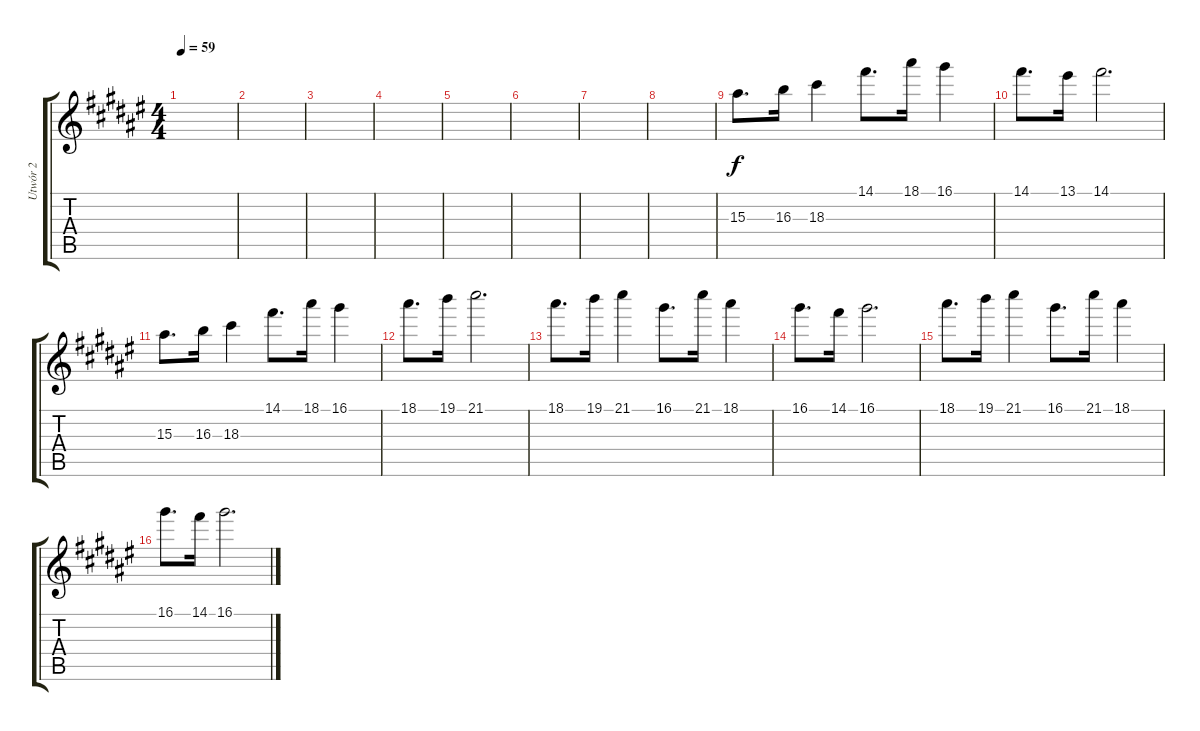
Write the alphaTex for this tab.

\track ("Utwór 2" "Utwór 2") {instrument overdrivenguitar}
\staff {score tabs}
\tuning (E4 B3 G3 D3 A2 E2) {hide}
\ts (4 4)
\tempo 59
\clef g2
\ks d#minor
|
|
|
|
|
|
|
|
15.3.8{d} 16.3.16 18.3.4 14.1.8{d} 18.1.16 16.1.4 |
14.1.8{d} 13.1.16 14.1.2{d} |
15.3.8{d} 16.3.16 18.3.4 14.1.8{d} 18.1.16 16.1.4 |
18.1.8{d} 19.1.16 21.1.2{d} |
18.1.8{d} 19.1.16 21.1.4 16.1.8{d} 21.1.16 18.1.4 |
16.1.8{d} 14.1.16 16.1.2{d} |
18.1.8{d} 19.1.16 21.1.4 16.1.8{d} 21.1.16 18.1.4 |
16.1.8{d} 14.1.16 16.1.2{d}
